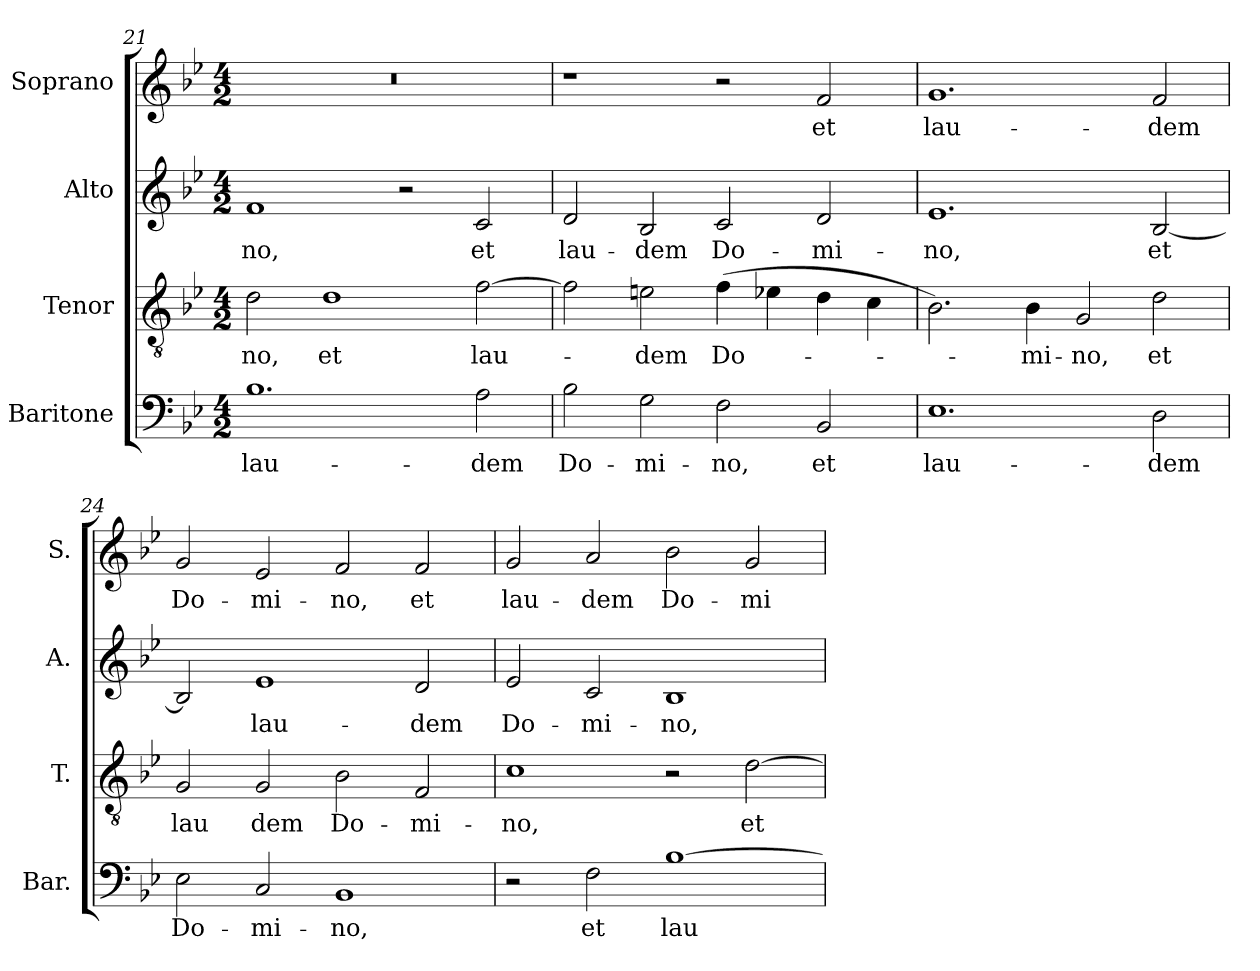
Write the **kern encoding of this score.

**kern	**text	**kern	**text	**kern	**text	**kern	**text
*part4	*part4	*part3	*part3	*part2	*part2	*part1	*part1
*staff4	*staff4	*staff3	*staff3	*staff2	*staff2	*staff1	*staff1
*I"Baritone	*	*I"Tenor	*	*I"Alto	*	*I"Soprano	*
*I'Bar.	*	*I'T.	*	*I'A.	*	*I'S.	*
*clefF4	*	*clefGv2	*	*clefG2	*	*clefG2	*
*	*	*ITrd7c12	*	*	*	*	*
*k[b-e-]	*	*k[b-e-]	*	*k[b-e-]	*	*k[b-e-]	*
*B-:	*	*B-:	*	*B-:	*	*B-:	*
*M4/2	*	*M4/2	*	*M4/2	*	*M4/2	*
=21	=21	=21	=21	=21	=21	=21	=21
!	!LO:LY:b:color=#000000	!	!	!	!	!	!
!	!	!	!LO:LY:b:color=#000000	!	!	!	!
!	!	!	!	!	!LO:LY:b:color=#000000	!LO:N:vis=1	!
1.B-i	lau-	2Di\	-no,	1fi	-no,	0r	.
!	!	!	!LO:LY:b:color=#000000	!	!	!	!
.	.	1Di	et	.	.	.	.
.	.	.	.	2r	.	.	.
!	!LO:LY:b:color=#000000	!	!	!	!	!	!
!	!	!	!LO:LY:b:color=#000000	!	!	!	!
!	!	!	!	!	!LO:LY:b:color=#000000	!	!
2Ai\	-dem	[2Fi\	lau-	2ci/	et	.	.
=22	=22	=22	=22	=22	=22	=22	=22
!	!LO:LY:b:color=#000000	!	!	!	!	!	!
!	!	!	!	!	!LO:LY:b:color=#000000	!	!
2B-i\	Do-	2Fi\]	.	2di/	lau-	1r	.
!	!LO:LY:b:color=#000000	!	!	!	!	!	!
!	!	!	!LO:LY:b:color=#000000	!	!	!	!
!	!	!	!	!	!LO:LY:b:color=#000000	!	!
2Gi\	-mi-	2Eni\	-dem	2B-i/	-dem	.	.
!	!LO:LY:b:color=#000000	!	!	!	!	!	!
!	!	!	!LO:LY:b:color=#000000	!	!	!	!
!	!	!	!	!	!LO:LY:b:color=#000000	!	!
2Fi\	-no,	(4Fi\	Do-	2ci/	Do-	2r	.
.	.	4E-Xi\	.	.	.	.	.
!	!LO:LY:b:color=#000000	!	!	!	!	!	!
!	!	!	!	!	!LO:LY:b:color=#000000	!	!
!	!	!	!	!	!	!	!LO:LY:b:color=#000000
2BB-i/	et	4Di\	.	2di/	-mi-	2fi/	et
.	.	4Ci\	.	.	.	.	.
=23	=23	=23	=23	=23	=23	=23	=23
!	!LO:LY:b:color=#000000	!	!	!	!	!	!
!	!	!	!	!	!LO:LY:b:color=#000000	!	!
!	!	!	!	!	!	!	!LO:LY:b:color=#000000
1.E-i	lau-	2.BB-i\)	.	1.e-i	-no,	1.gi	lau-
!	!	!	!LO:LY:b:color=#000000	!	!	!	!
.	.	4BB-i\	-mi-	.	.	.	.
!	!	!	!LO:LY:b:color=#000000	!	!	!	!
.	.	2GGi/	-no,	.	.	.	.
!	!LO:LY:b:color=#000000	!	!	!	!	!	!
!	!	!	!LO:LY:b:color=#000000	!	!	!	!
!	!	!	!	!	!LO:LY:b:color=#000000	!	!
!	!	!	!	!	!	!	!LO:LY:b:color=#000000
2Di\	-dem	2Di\	et	[2B-i/	et	2fi/	-dem
!!LO:PB:g=z
=24	=24	=24	=24	=24	=24	=24	=24
!	!LO:LY:b:color=#000000	!	!	!	!	!	!
!	!	!	!LO:LY:b:color=#000000	!	!	!	!
!	!	!	!	!	!	!	!LO:LY:b:color=#000000
2E-i\	Do-	2GGi/	lau	2B-i/]	.	2gi/	Do-
!	!LO:LY:b:color=#000000	!	!	!	!	!	!
!	!	!	!LO:LY:b:color=#000000	!	!	!	!
!	!	!	!	!	!LO:LY:b:color=#000000	!	!
!	!	!	!	!	!	!	!LO:LY:b:color=#000000
2Ci/	-mi-	2GGi/	dem	1e-i	lau-	2e-i/	-mi-
!	!LO:LY:b:color=#000000	!	!	!	!	!	!
!	!	!	!LO:LY:b:color=#000000	!	!	!	!
!	!	!	!	!	!	!	!LO:LY:b:color=#000000
1BB-i	-no,	2BB-i\	Do-	.	.	2fi/	-no,
!	!	!	!LO:LY:b:color=#000000	!	!	!	!
!	!	!	!	!	!LO:LY:b:color=#000000	!	!
!	!	!	!	!	!	!	!LO:LY:b:color=#000000
.	.	2FFi/	-mi-	2di/	-dem	2fi/	et
=25	=25	=25	=25	=25	=25	=25	=25
!	!	!	!LO:LY:b:color=#000000	!	!	!	!
!	!	!	!	!	!LO:LY:b:color=#000000	!	!
!	!	!	!	!	!	!	!LO:LY:b:color=#000000
2r	.	1Ci	-no,	2e-i/	Do-	2gi/	lau-
!	!LO:LY:b:color=#000000	!	!	!	!	!	!
!	!	!	!	!	!LO:LY:b:color=#000000	!	!
!	!	!	!	!	!	!	!LO:LY:b:color=#000000
2Fi\	et	.	.	2ci/	-mi-	2ai/	-dem
!	!LO:LY:b:color=#000000	!	!	!	!	!	!
!	!	!	!	!	!LO:LY:b:color=#000000	!	!
!	!	!	!	!	!	!	!LO:LY:b:color=#000000
[1B-i	lau-	2r	.	1B-i	-no,	2b-i\	Do-
!	!	!	!LO:LY:b:color=#000000	!	!	!	!
!	!	!	!	!	!	!	!LO:LY:b:color=#000000
.	.	[2Di\	et	.	.	2gi/	-mi-
=	=	=	=	=	=	=	=
*-	*-	*-	*-	*-	*-	*-	*-
